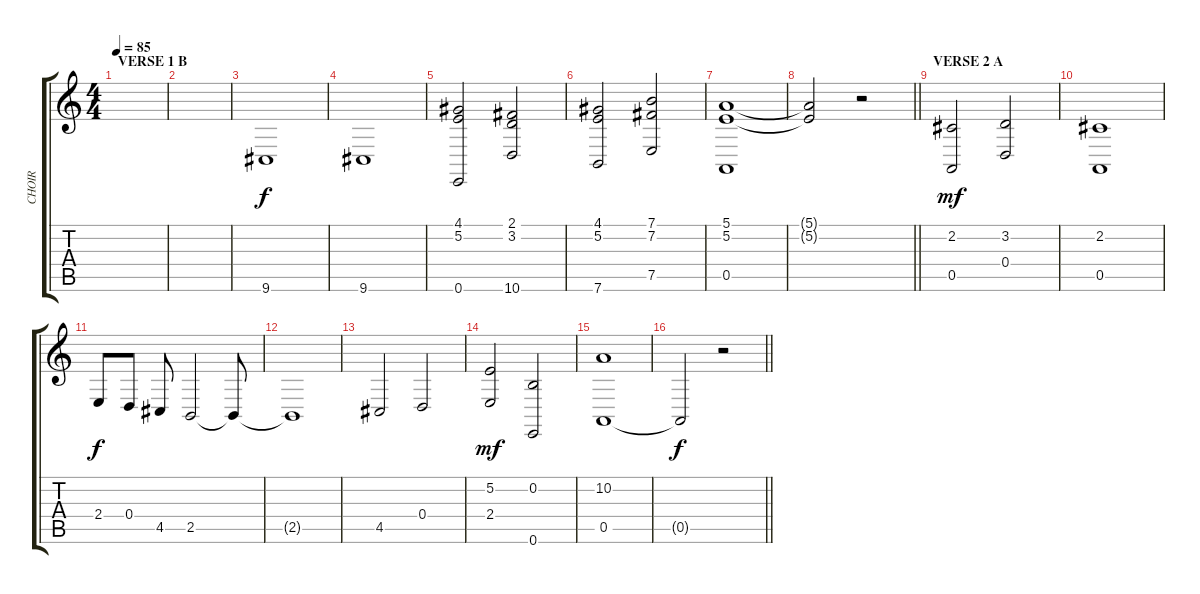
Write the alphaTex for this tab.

\track ("CHOIR" "CHOIR") {instrument synthstrings1}
\staff {score tabs}
\tuning (E4 B3 G3 D3 A2 E2) {hide}
\ts (4 4)
\section ("" "VERSE 1 B")
\tempo 85
\clef g2
\ks c
|
|
9.6.1 |
9.6.1 |
(4.1 5.2 0.6).2{balance 8} (2.1 3.2 10.6).2 |
(4.1 5.2 7.6).2 (7.1 7.2 7.5).2 |
(5.1 5.2 0.5).1 |
\barLineRight lightlight
(5.1{t} 5.2{t}).2{dy f} r.2 |
\section ("" "VERSE 2 A")
(2.2 0.5).2{dy mf} (3.2 0.4).2 |
(2.2 0.5).1 |
2.4.8{dy f} 0.4.8 4.5.8 2.5.2 2.5{t}.8 |
2.5{t}.1 |
4.5.2 0.4.2 |
(5.2 2.4).2{dy mf} (0.2 0.6).2 |
(10.2 0.5).1 |
\barLineRight lightlight
0.5{t}.2{dy f} r.2
